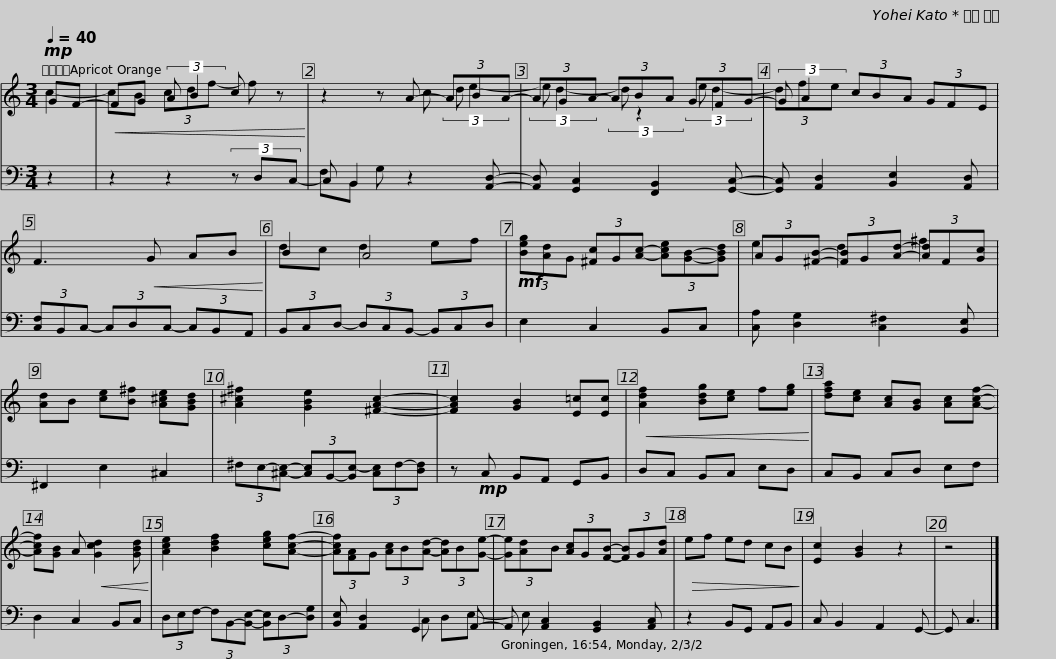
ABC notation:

X:1
%%score { ( 1 2 ) | ( 3 4 ) }
L:1/8
Q:1/4=40
M:3/4
I:linebreak $
K:C
V:1 treble
V:2 treble
V:3 bass
V:4 bass
V:1
!mp! GF- |!<(! FG (3:2:2A B2 c z!<)! | z2 z A- (3ABA- | (3AGA- (3ABA (3GFG- |$ (3:2:2G A2 (3cBA (3GFE | %5
 F3!<(! G AB!<)! | B2 A4 |!mf! (3[Beg][Ad]G (3[^Fc]G[Ac]- (3[Ace][GB]-[GBd] |$ (3AG[^FB]- (3[FB]G[Ad]- (3[Ad]F[Gc] | [Ad]B [ce][B^f] [A^ce][GBd] | %10
 [A^c^f]2 [GBe]2 [^FAc]2- | [FAc]2 [GB]2 [E=c][Ec] |$!<(! [Adf]2 [Bdg][ce] f[eg]!<)! | [dfa][ce] [Ac][GB] [Ac][Acf]- | [Acf][GB] A!<(! [Gcd]2 [GBd]!<)! | %15
 [Ace]2 [Bdf]2 [ceg][Acf]- | (3[Acf][FA]G (3[Ac]B[Ad]- (3[Ad]B[Ge]- |$ (3[Ge][Ad]B (3[Ac]G[FB]- (3[FB]G[Ad] |!>(! ef ed cB!>)! | [Ec]2 [GB]2 z2 | %20
 z4 |] %21
V:2
 c2- | cB (3cdf- f z | x3 c (3:2:2d e2- | (3:2:2e d2- (3:2:2d z2 (3:2:2e d2- |$ (3dfe x4 | %5
 x6 | dc d2 ef | x6 |$ e2 d2 ^f2 | x6 | %10
 x6 | x6 |$ x6 | x6 | x6 | %15
 x6 | x6 |$ x6 | x6 | x6 | %20
 x4 |] %21
V:3
 z2 | z2 z2 (3z D,C,- | C, B,,2 z2 [A,,D,]- | [A,,D,] [G,,C,]2 [F,,B,,]2 [G,,C,]- |$ [G,,C,] [A,,D,]2 [B,,E,]2 [A,,D,] | %5
 (3[C,F,]B,,C,- (3C,D,C,- (3C,B,,A,, | (3B,,C,D,- (3D,C,B,,- (3B,,C,D, | E,2 C,2 B,,C, |$ [C,A,] [D,G,]2 [C,^F,]2 [B,,E,] | ^F,,2 E,2 ^C,2 | %10
 (3^F,E,-[^C,E,]- (3[C,E,]B,,-[B,,E,-] (3[C,E,]F,-[D,F,] | z!mp! C, B,,A,, G,,B,, |$ D,C, B,,C, E,D, | C,B,, C,D, E,F, | D,2 C,2 B,,C, | %15
 (3D,E,F,- (3F,B,,-[B,,E,]- (3[B,,E,]D,-[D,G,] | [B,,E,] [A,,D,]2 G,,2 A,,- |$ A,, [A,,C,]2 [G,,B,,]2 [A,,C,] | z2 B,,G,, A,,B,, | C, B,,2 A,,2 G,,- | %20
 G,, C,3 |] %21
V:4
 x2 | x6 | F,B,, G, x3 | x6 |$ x6 | %5
 x6 | x6 | x6 |$ x6 | x6 | %10
 x6 | x6 |$ x6 | x6 | x6 | %15
 x6 | x3 C, D,E,- |$ E, x5 | x6 | x6 | %20
 x4 |] %21
